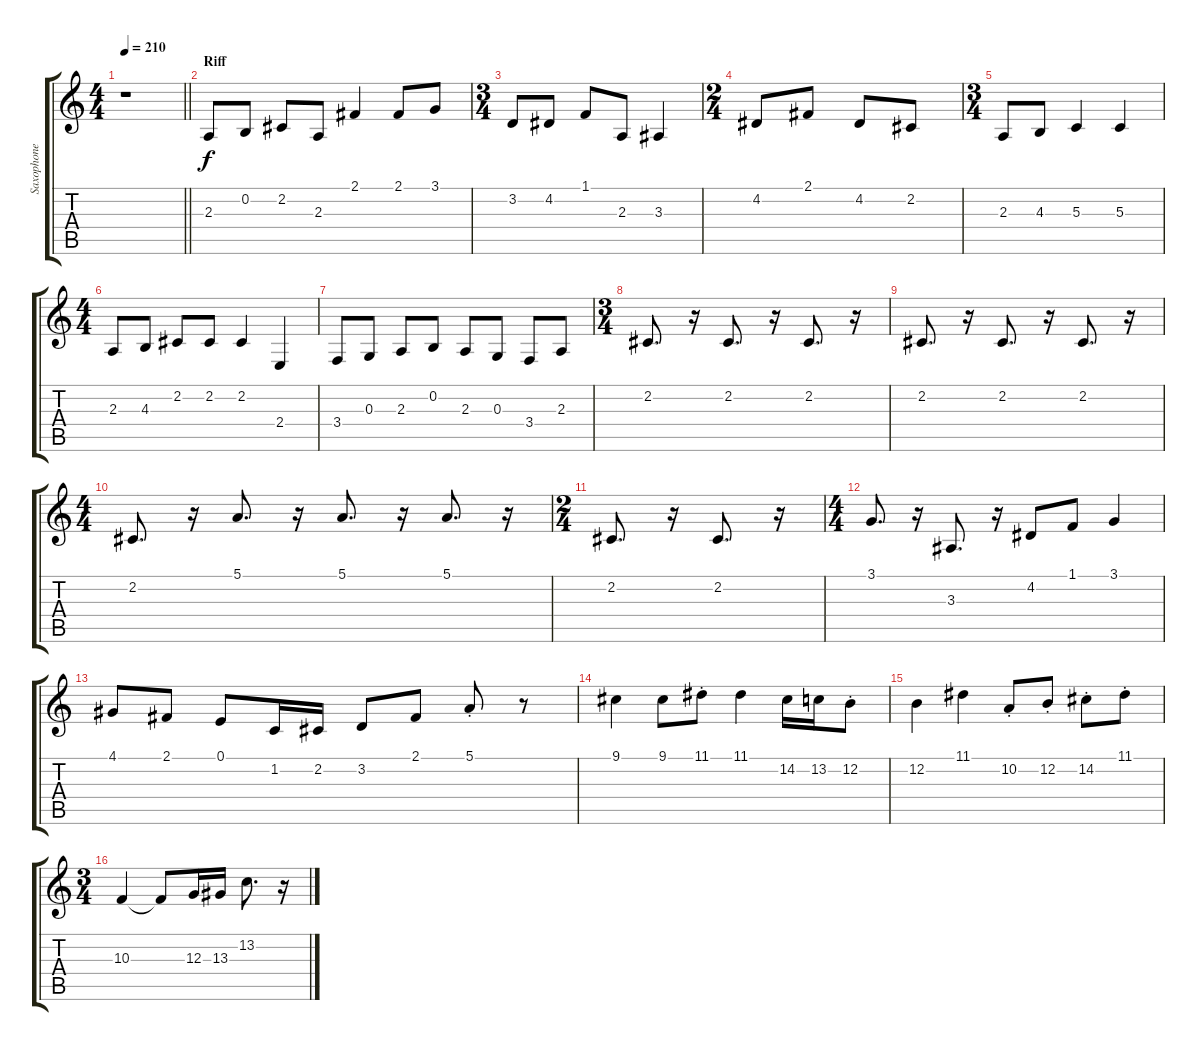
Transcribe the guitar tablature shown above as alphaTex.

\track ("Saxophone" "Saxophone") {instrument altosax}
\staff {score tabs}
\tuning (E4 B3 G3 D3 A2 E2) {hide}
\ts (4 4)
\tempo 210
\clef g2
\barLineRight lightlight
\ks c
r.1{dy f} |
\section ("" "Riff")
2.3.8 0.2.8 2.2.8 2.3.8 2.1.4 2.1.8 3.1.8 |
\ts (3 4)
3.2.8 4.2.8 1.1.8 2.3.8 3.3.4 |
\ts (2 4)
4.2.8 2.1.8 4.2.8 2.2.8 |
\ts (3 4)
2.3.8 4.3.8 5.3.4 5.3.4 |
\ts (4 4)
2.3.8 4.3.8 2.2.8 2.2.8 2.2.4 2.4.4 |
3.4.8 0.3.8 2.3.8 0.2.8 2.3.8 0.3.8 3.4.8 2.3.8 |
\ts (3 4)
2.2.8{d} r.16 2.2.8{d} r.16 2.2.8{d} r.16 |
2.2.8{d} r.16 2.2.8{d} r.16 2.2.8{d} r.16 |
\ts (4 4)
2.2.8{d} r.16 5.1.8{d} r.16 5.1.8{d} r.16 5.1.8{d} r.16 |
\ts (2 4)
2.2.8{d} r.16 2.2.8{d} r.16 |
\ts (4 4)
3.1.8{d} r.16 3.3.8{d} r.16 4.2.8 1.1.8 3.1.4 |
4.1.8 2.1.8 0.1.8 1.2.16 2.2.16 3.2.8 2.1.8 5.1{st}.8 r.8 |
9.1.4 9.1.8 11.1{st}.8 11.1.4 14.2.16 13.2.16 12.2{st}.8 |
12.2.4 11.1.4 10.2{st}.8 12.2{st}.8 14.2{st}.8 11.1{st}.8 |
\ts (3 4)
10.3.4 10.3{t}.8 12.3.16 13.3.16 13.2.8{d} r.16
